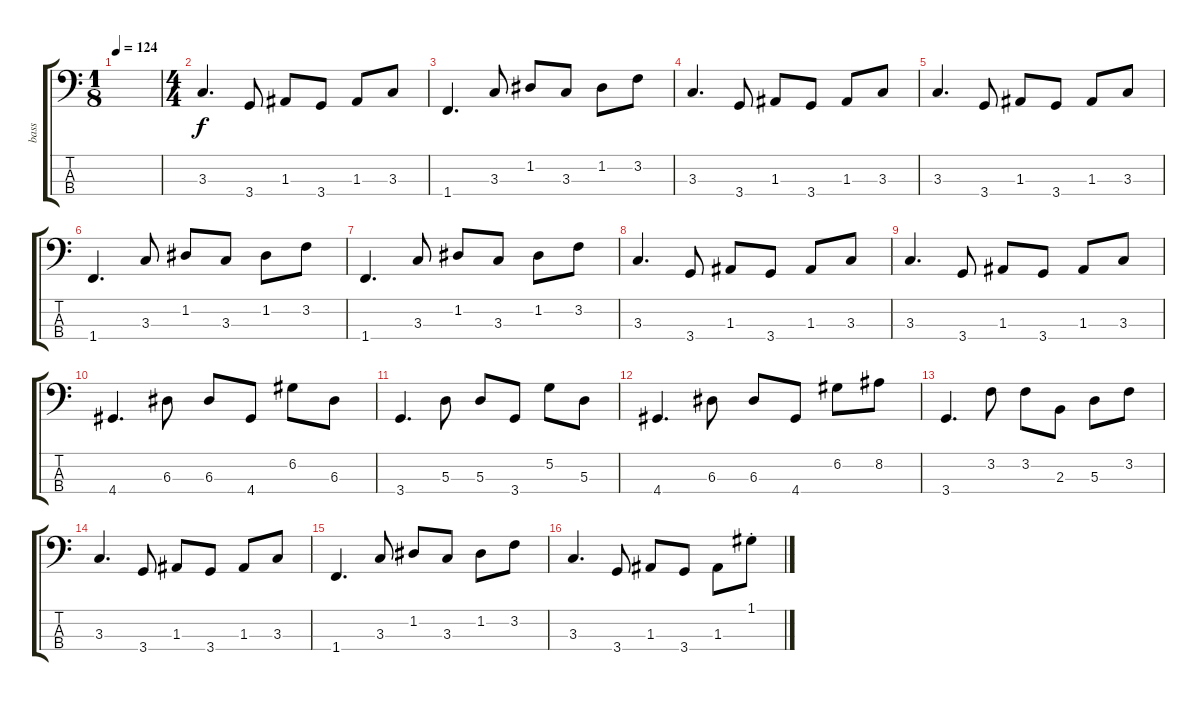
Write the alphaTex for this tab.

\track ("bass" "bass") {instrument electricbassfinger bank 177}
\staff {score tabs}
\tuning (G2 D2 A1 E1) {hide}
\ts (1 8)
\tempo 124
\clef f4
\ks c
|
\ts (4 4)
3.3.4{d} 3.4.8 1.3.8 3.4.8 1.3.8 3.3.8 |
1.4.4{d} 3.3.8 1.2.8 3.3.8 1.2.8 3.2.8 |
3.3.4{d} 3.4.8 1.3.8 3.4.8 1.3.8 3.3.8 |
3.3.4{d} 3.4.8 1.3.8 3.4.8 1.3.8 3.3.8 |
1.4.4{d} 3.3.8 1.2.8 3.3.8 1.2.8 3.2.8 |
1.4.4{d} 3.3.8 1.2.8 3.3.8 1.2.8 3.2.8 |
3.3.4{d} 3.4.8 1.3.8 3.4.8 1.3.8 3.3.8 |
3.3.4{d} 3.4.8 1.3.8 3.4.8 1.3.8 3.3.8 |
4.4.4{d} 6.3.8 6.3.8 4.4.8 6.2.8 6.3.8 |
3.4.4{d} 5.3.8 5.3.8 3.4.8 5.2.8 5.3.8 |
4.4.4{d} 6.3.8 6.3.8 4.4.8 6.2.8 8.2.8 |
3.4.4{d} 3.2.8 3.2.8 2.3.8 5.3.8 3.2.8 |
3.3.4{d} 3.4.8 1.3.8 3.4.8 1.3.8 3.3.8 |
1.4.4{d} 3.3.8 1.2.8 3.3.8 1.2.8 3.2.8 |
3.3.4{d} 3.4.8 1.3.8 3.4.8 1.3.8 1.1{st}.8
